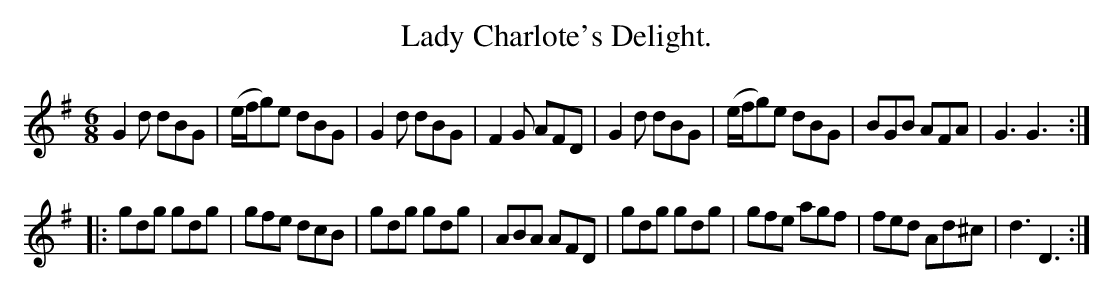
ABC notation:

X:1
T:Lady Charlote's Delight.
M:6/8
L:1/8
K:G
G2d dBG|(e/f/g)e dBG|G2d dBG |F2G AFD|\
G2d dBG|(e/f/g)e dBG|BGB AFA |G3  G3:|
|:gdg gdg| gfe     dcB|gdg gdg |ABA AFD|\
gdg gdg| gfe     agf|fed Ad^c|d3  D3:|
